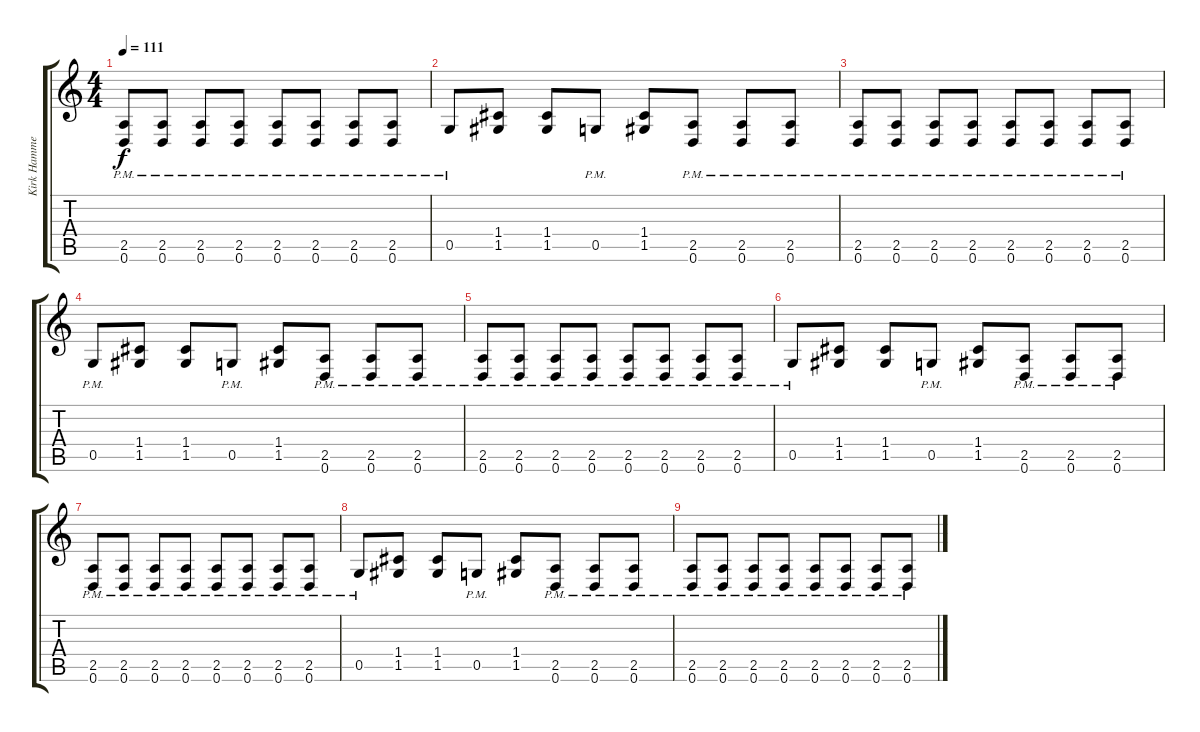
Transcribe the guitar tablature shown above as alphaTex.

\track ("Kirk Hammett (Lead)" "Kirk Hamme") {instrument distortionguitar}
\staff {score tabs}
\tuning (D4 A3 F3 C3 G2 D2) {hide}
\ts (4 4)
\tempo 111
\clef g2
\ks c
(2.5{pm} 0.6{pm}).8{dy f} (2.5{pm} 0.6{pm}).8 (2.5{pm} 0.6{pm}).8 (2.5{pm} 0.6{pm}).8 (2.5{pm} 0.6{pm}).8 (2.5{pm} 0.6{pm}).8 (2.5{pm} 0.6{pm}).8 (2.5{pm} 0.6{pm}).8 |
0.5{pm}.8 (1.4 1.5).8 (1.4 1.5).8 0.5{pm}.8 (1.4 1.5).8 (2.5{pm} 0.6{pm}).8 (2.5{pm} 0.6{pm}).8 (2.5{pm} 0.6{pm}).8 |
(2.5{pm} 0.6{pm}).8 (2.5{pm} 0.6{pm}).8 (2.5{pm} 0.6{pm}).8 (2.5{pm} 0.6{pm}).8 (2.5{pm} 0.6{pm}).8 (2.5{pm} 0.6{pm}).8 (2.5{pm} 0.6{pm}).8 (2.5{pm} 0.6{pm}).8 |
0.5{pm}.8 (1.4 1.5).8 (1.4 1.5).8 0.5{pm}.8 (1.4 1.5).8 (2.5{pm} 0.6{pm}).8 (2.5{pm} 0.6{pm}).8 (2.5{pm} 0.6{pm}).8 |
(2.5{pm} 0.6{pm}).8 (2.5{pm} 0.6{pm}).8 (2.5{pm} 0.6{pm}).8 (2.5{pm} 0.6{pm}).8 (2.5{pm} 0.6{pm}).8 (2.5{pm} 0.6{pm}).8 (2.5{pm} 0.6{pm}).8 (2.5{pm} 0.6{pm}).8 |
0.5{pm}.8 (1.4 1.5).8 (1.4 1.5).8 0.5{pm}.8 (1.4 1.5).8 (2.5{pm} 0.6{pm}).8 (2.5{pm} 0.6{pm}).8 (2.5{pm} 0.6{pm}).8 |
(2.5{pm} 0.6{pm}).8 (2.5{pm} 0.6{pm}).8 (2.5{pm} 0.6{pm}).8 (2.5{pm} 0.6{pm}).8 (2.5{pm} 0.6{pm}).8 (2.5{pm} 0.6{pm}).8 (2.5{pm} 0.6{pm}).8 (2.5{pm} 0.6{pm}).8 |
0.5{pm}.8 (1.4 1.5).8 (1.4 1.5).8 0.5{pm}.8 (1.4 1.5).8 (2.5{pm} 0.6{pm}).8 (2.5{pm} 0.6{pm}).8 (2.5{pm} 0.6{pm}).8 |
(2.5{pm} 0.6{pm}).8 (2.5{pm} 0.6{pm}).8 (2.5{pm} 0.6{pm}).8 (2.5{pm} 0.6{pm}).8 (2.5{pm} 0.6{pm}).8 (2.5{pm} 0.6{pm}).8 (2.5{pm} 0.6{pm}).8 (2.5{pm} 0.6{pm}).8
